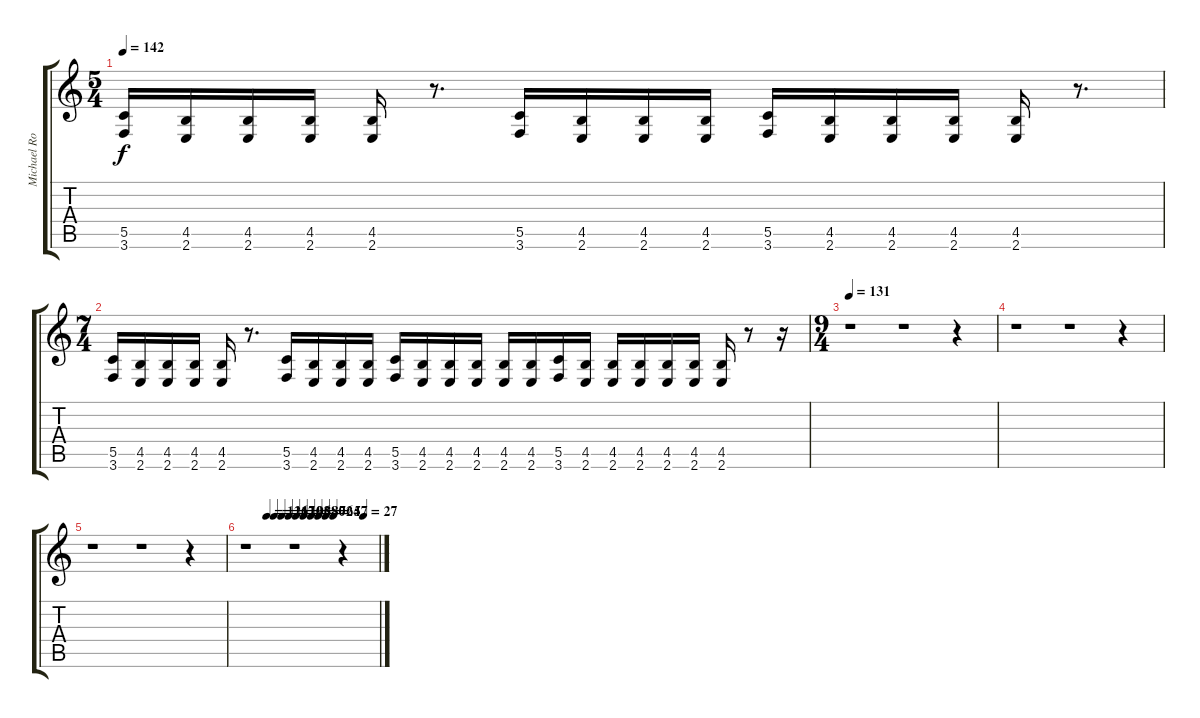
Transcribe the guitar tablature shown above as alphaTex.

\track ("Michael Romeo (Guitar)" "Michael Ro") {solo instrument overdrivenguitar}
\staff {score tabs}
\tuning (D4 A3 F3 C3 G2 D2) {hide}
\ts (5 4)
\tempo 142
\clef g2
\ks c
(5.5 3.6).16{dy f} (4.5 2.6).16 (4.5 2.6).16 (4.5 2.6).16 (4.5 2.6).16 r.8{d} (5.5 3.6).16 (4.5 2.6).16 (4.5 2.6).16 (4.5 2.6).16 (5.5 3.6).16 (4.5 2.6).16 (4.5 2.6).16 (4.5 2.6).16 (4.5 2.6).16 r.8{d} |
\ts (7 4)
(5.5 3.6).16 (4.5 2.6).16 (4.5 2.6).16 (4.5 2.6).16 (4.5 2.6).16 r.8{d} (5.5 3.6).16 (4.5 2.6).16 (4.5 2.6).16 (4.5 2.6).16 (5.5 3.6).16 (4.5 2.6).16 (4.5 2.6).16 (4.5 2.6).16 (4.5 2.6).16 (4.5 2.6).16 (5.5 3.6).16 (4.5 2.6).16 (4.5 2.6).16 (4.5 2.6).16 (4.5 2.6).16 (4.5 2.6).16 (4.5 2.6).16 r.8 r.16 |
\ts (9 4)
\tempo 131
r.1 r.1 r.4 |
r.1 r.1 r.4 |
r.1 r.1 r.4 |
\tempo (126 0.16666666666666666)
\tempo (117 0.2222222222222222)
\tempo (110 0.2777777777777778)
\tempo (103 0.3333333333333333)
\tempo (96 0.3888888888888889)
\tempo (88 0.4444444444444444)
\tempo (80 0.5)
\tempo (72 0.5555555555555556)
\tempo (64 0.6111111111111112)
\tempo (57 0.6666666666666666)
\tempo (27 0.8888888888888888)
r.1 r.1 r.4
